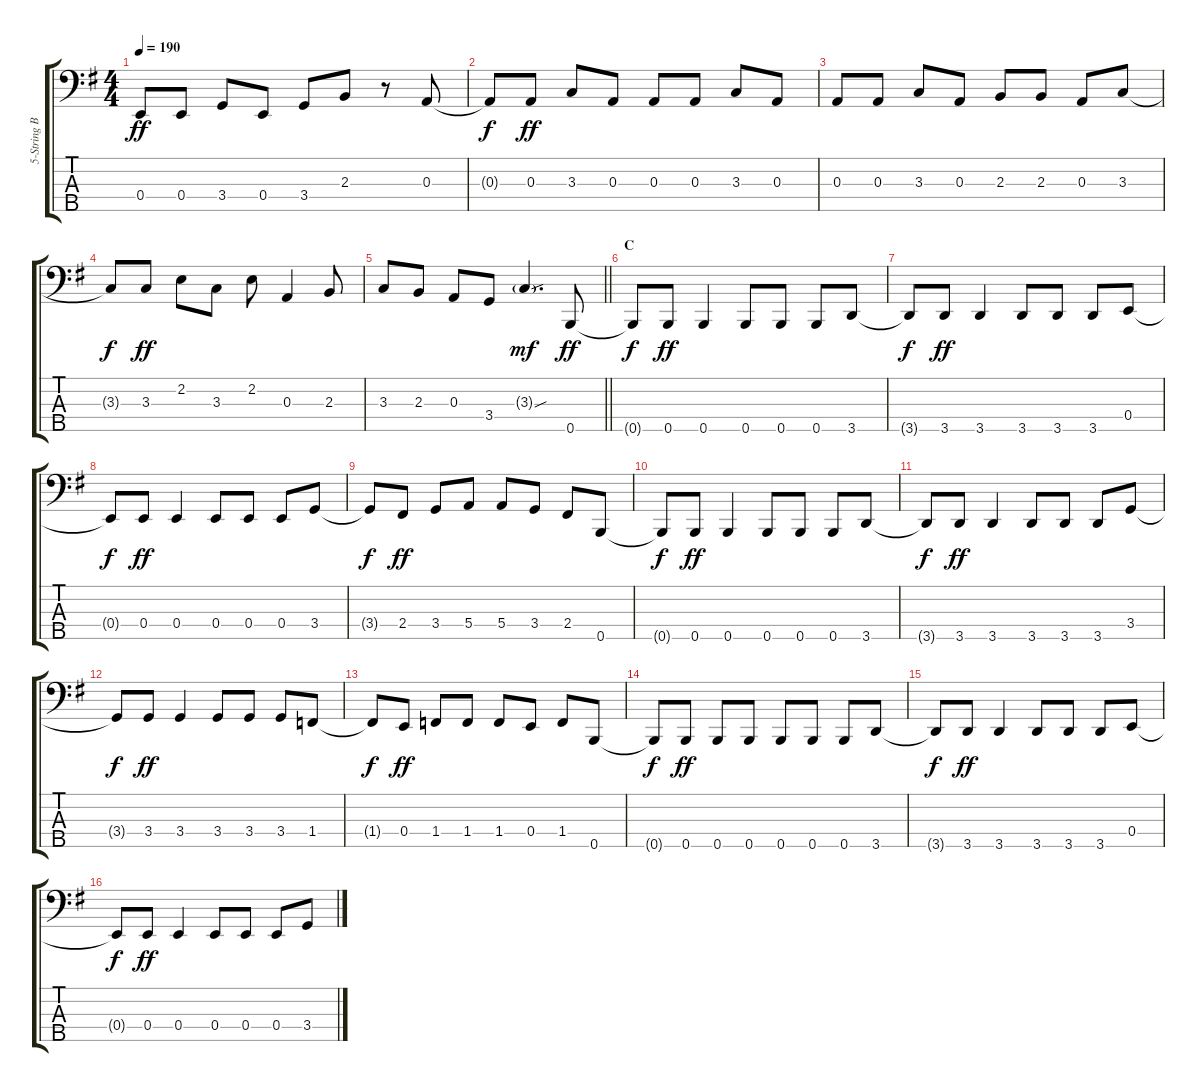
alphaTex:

\track ("5-String Bass" "5-String B") {instrument electricbasspick}
\staff {score tabs}
\tuning (G2 D2 A1 E1 B0) {hide}
\ts (4 4)
\tempo 190
\clef f4
\ks g
0.4.8{dy ff} 0.4.8 3.4.8 0.4.8 3.4.8 2.3.8 r.8 0.3.8 |
0.3{t}.8{dy f} 0.3.8{dy ff} 3.3.8 0.3.8 0.3.8 0.3.8 3.3.8 0.3.8 |
0.3.8 0.3.8 3.3.8 0.3.8 2.3.8 2.3.8 0.3.8 3.3.8 |
3.3{t}.8{dy f} 3.3.8{dy ff} 2.2.8 3.3.8 2.2.8 0.3.4 2.3.8 |
\barLineRight lightlight
3.3.8 2.3.8 0.3.8 3.4.8 3.3{sou g}.4{d dy mf} 0.5.8{dy ff} |
\section ("" "C")
0.5{t}.8{dy f} 0.5.8{dy ff} 0.5.4 0.5.8 0.5.8 0.5.8 3.5.8 |
3.5{t}.8{dy f} 3.5.8{dy ff} 3.5.4 3.5.8 3.5.8 3.5.8 0.4.8 |
0.4{t}.8{dy f} 0.4.8{dy ff} 0.4.4 0.4.8 0.4.8 0.4.8 3.4.8 |
3.4{t}.8{dy f} 2.4.8{dy ff} 3.4.8 5.4.8 5.4.8 3.4.8 2.4.8 0.5.8 |
0.5{t}.8{dy f} 0.5.8{dy ff} 0.5.4 0.5.8 0.5.8 0.5.8 3.5.8 |
3.5{t}.8{dy f} 3.5.8{dy ff} 3.5.4 3.5.8 3.5.8 3.5.8 3.4.8 |
3.4{t}.8{dy f} 3.4.8{dy ff} 3.4.4 3.4.8 3.4.8 3.4.8 1.4.8 |
1.4{t}.8{dy f} 0.4.8{dy ff} 1.4.8 1.4.8 1.4.8 0.4.8 1.4.8 0.5.8 |
0.5{t}.8{dy f} 0.5.8{dy ff} 0.5.8 0.5.8 0.5.8 0.5.8 0.5.8 3.5.8 |
3.5{t}.8{dy f} 3.5.8{dy ff} 3.5.4 3.5.8 3.5.8 3.5.8 0.4.8 |
0.4{t}.8{dy f} 0.4.8{dy ff} 0.4.4 0.4.8 0.4.8 0.4.8 3.4.8
